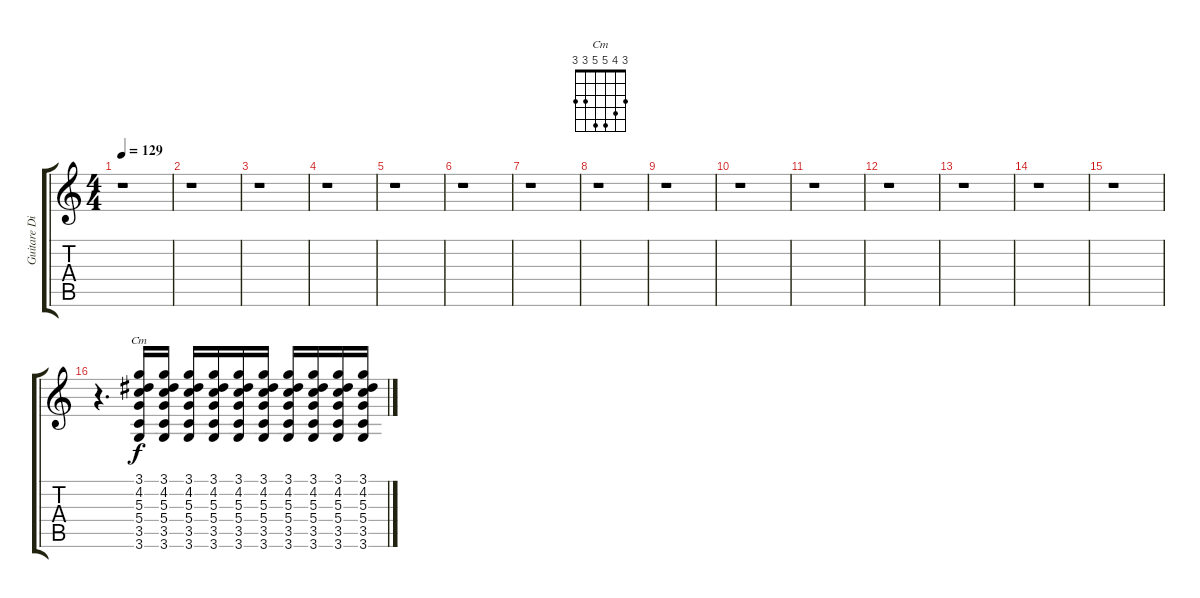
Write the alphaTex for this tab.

\track ("Guitare Disto" "Guitare Di") {instrument distortionguitar}
\staff {score tabs}
\tuning (E4 B3 G3 D3 A2 E2) {hide}
\chord ("Cm" 3 4 5 5 3 3)
\ts (4 4)
\tempo 129
\clef g2
\ks c
r.1{dy f} |
r.1 |
r.1 |
r.1 |
r.1 |
r.1 |
r.1 |
r.1 |
r.1 |
r.1 |
r.1 |
r.1 |
r.1 |
r.1 |
r.1 |
r.4{d} (3.1 4.2 5.3 5.4 3.5 3.6).16{ch "Cm"} (3.1 4.2 5.3 5.4 3.5 3.6).16 (3.1 4.2 5.3 5.4 3.5 3.6).16 (3.1 4.2 5.3 5.4 3.5 3.6).16 (3.1 4.2 5.3 5.4 3.5 3.6).16 (3.1 4.2 5.3 5.4 3.5 3.6).16 (3.1 4.2 5.3 5.4 3.5 3.6).16 (3.1 4.2 5.3 5.4 3.5 3.6).16 (3.1 4.2 5.3 5.4 3.5 3.6).16 (3.1 4.2 5.3 5.4 3.5 3.6).16
